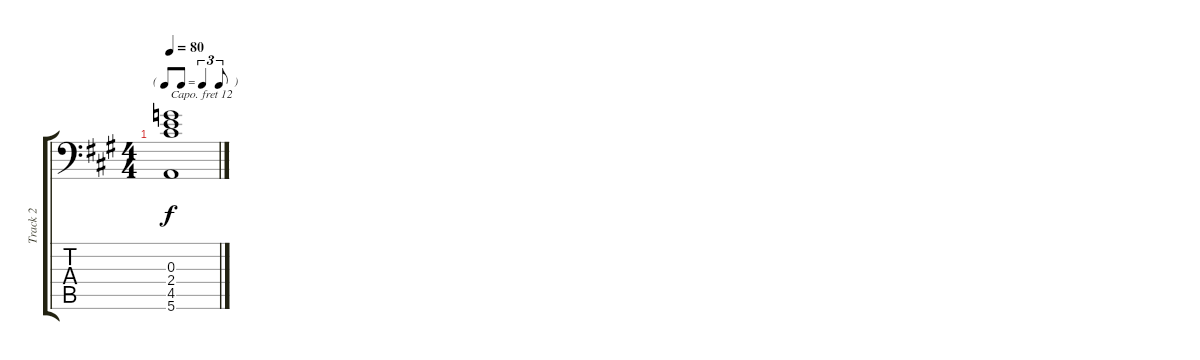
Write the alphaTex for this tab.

\track ("Track 2" "Track 2") {instrument acousticgrandpiano}
\staff {score tabs}
\capo 12
\tuning (E4 B3 G3 D3 A2 E1) {hide}
\ts (4 4)
\tf triplet8th
\tempo 80
\clef f4
\ks a
(0.3{t} 2.4{t} 4.5{t} 5.6{t}).1{dy f}
